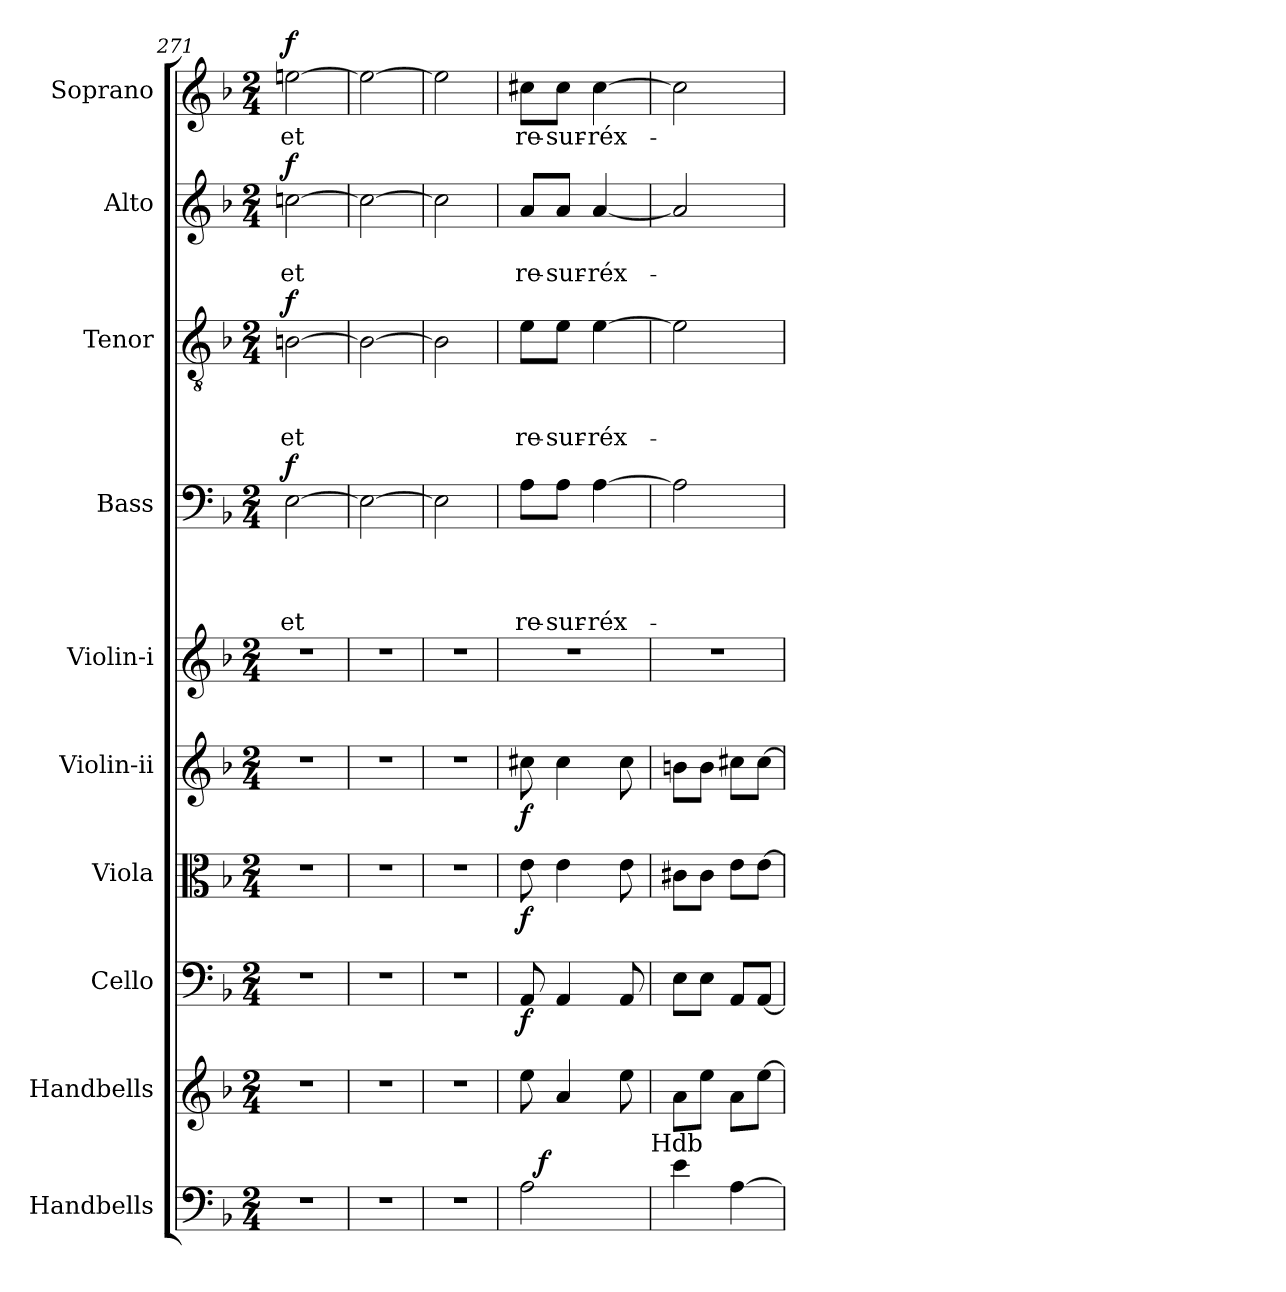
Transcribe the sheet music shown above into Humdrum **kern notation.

**kern	**dynam	**kern	**kern	**dynam	**kern	**dynam	**kern	**dynam	**kern	**kern	**text	**text	**text	**text	**dynam	**kern	**text	**text	**text	**dynam	**kern	**text	**text	**dynam	**kern	**text	**dynam
*part10	*part10	*part9	*part8	*part8	*part7	*part7	*part6	*part6	*part5	*part4	*part4	*part4	*part4	*part4	*part4	*part3	*part3	*part3	*part3	*part3	*part2	*part2	*part2	*part2	*part1	*part1	*part1
*staff10	*staff10	*staff9	*staff8	*staff8	*staff7	*staff7	*staff6	*staff6	*staff5	*staff4	*staff4	*staff4	*staff4	*staff4	*staff4	*staff3	*staff3	*staff3	*staff3	*staff3	*staff2	*staff2	*staff2	*staff2	*staff1	*staff1	*staff1
*I"Handbells	*	*I"Handbells	*I"Cello	*	*I"Viola	*	*I"Violin-ii	*	*I"Violin-i	*I"Bass	*	*	*	*	*	*I"Tenor	*	*	*	*	*I"Alto	*	*	*	*I"Soprano	*	*
*	*	*	*	*	*I'Vla.	*	*I'Vln.-ii	*	*I'Vln.-i	*I'B	*	*	*	*	*	*I'T	*	*	*	*	*I'A	*	*	*	*I'S	*	*
*clefF4	*	*clefG2	*clefF4	*	*clefC3	*	*clefG2	*	*clefG2	*clefF4	*	*	*	*	*	*clefGv2	*	*	*	*	*clefG2	*	*	*	*clefG2	*	*
*k[b-]	*	*k[b-]	*k[b-]	*	*k[b-]	*	*k[b-]	*	*k[b-]	*k[b-]	*	*	*	*	*	*k[b-]	*	*	*	*	*k[b-]	*	*	*	*k[b-]	*	*
*F:	*	*F:	*F:	*	*F:	*	*F:	*	*F:	*F:	*	*	*	*	*	*F:	*	*	*	*	*F:	*	*	*	*F:	*	*
*M2/4	*	*M2/4	*M2/4	*	*M2/4	*	*M2/4	*	*M2/4	*M2/4	*	*	*	*	*	*M2/4	*	*	*	*	*M2/4	*	*	*	*M2/4	*	*
=271	=271	=271	=271	=271	=271	=271	=271	=271	=271	=271	=271	=271	=271	=271	=271	=271	=271	=271	=271	=271	=271	=271	=271	=271	=271	=271	=271
!LO:N:vis=1	!	!LO:N:vis=1	!LO:N:vis=1	!	!LO:N:vis=1	!	!LO:N:vis=1	!	!LO:N:vis=1	!	!	!	!	!LO:LY:b	!LO:DY:a	!	!	!	!LO:LY:b	!LO:DY:a	!	!	!LO:LY:b	!LO:DY:a	!	!LO:LY:b	!LO:DY:a
2r	.	2r	2r	.	2r	.	2r	.	2r	[>2E\	.	.	.	et	f	[>2Bn\	.	.	et	f	[>2ccn\	.	et	f	[>2een\	et	f
=272	=272	=272	=272	=272	=272	=272	=272	=272	=272	=272	=272	=272	=272	=272	=272	=272	=272	=272	=272	=272	=272	=272	=272	=272	=272	=272	=272
!LO:N:vis=1	!	!LO:N:vis=1	!LO:N:vis=1	!	!LO:N:vis=1	!	!LO:N:vis=1	!	!LO:N:vis=1	!	!	!	!	!	!	!	!	!	!	!	!	!	!	!	!	!	!
2r	.	2r	2r	.	2r	.	2r	.	2r	2E\_	.	.	.	.	.	2B\_	.	.	.	.	2cc\_	.	.	.	2ee\_	.	.
=273	=273	=273	=273	=273	=273	=273	=273	=273	=273	=273	=273	=273	=273	=273	=273	=273	=273	=273	=273	=273	=273	=273	=273	=273	=273	=273	=273
!LO:N:vis=1	!	!LO:N:vis=1	!LO:N:vis=1	!	!LO:N:vis=1	!	!LO:N:vis=1	!	!LO:N:vis=1	!	!	!	!	!	!	!	!	!	!	!	!	!	!	!	!	!	!
2r	.	2r	2r	.	2r	.	2r	.	2r	2E\]	.	.	.	.	.	2B\]	.	.	.	.	2cc\]	.	.	.	2ee\]	.	.
=274	=274	=274	=274	=274	=274	=274	=274	=274	=274	=274	=274	=274	=274	=274	=274	=274	=274	=274	=274	=274	=274	=274	=274	=274	=274	=274	=274
!	!	!	!	!LO:DY:b	!	!LO:DY:b	!	!LO:DY:b	!LO:N:vis=1	!	!	!	!	!LO:LY:b	!	!	!	!	!LO:LY:b	!	!	!	!LO:LY:b	!	!	!LO:LY:b	!
*^	*	*	*	*	*	*	*	*	*	*	*	*	*	*	*	*	*	*	*	*	*	*	*	*	*	*	*
2A\	16ryy	.	8ee\	8AA/	f	8e\	f	8cc#X\	f	2r	8A\L	.	.	.	re-	.	8e\L	.	.	re-	.	8a/L	.	re-	.	8cc#X\L	re-	.
!	!	!LO:DY:a	!	!	!	!	!	!	!	!	!	!	!	!	!	!	!	!	!	!	!	!	!	!	!	!	!	!
.	4..ryy	f	.	.	.	.	.	.	.	.	.	.	.	.	.	.	.	.	.	.	.	.	.	.	.	.	.	.
!	!	!	!	!	!	!	!	!	!	!	!	!	!	!	!LO:LY:b	!	!	!	!	!LO:LY:b	!	!	!	!LO:LY:b	!	!	!LO:LY:b	!
.	.	.	4a/	4AA/	.	4e\	.	4cc#\	.	.	8A\J	.	.	.	-sur-	.	8e\J	.	.	-sur-	.	8a/J	.	-sur-	.	8cc#\J	-sur-	.
!	!	!	!	!	!	!	!	!	!	!	!	!	!	!	!LO:LY:b:rj	!	!	!	!	!LO:LY:b:rj	!	!	!	!LO:LY:b:rj	!	!	!LO:LY:b:rj	!
.	.	.	.	.	.	.	.	.	.	.	[>4A\	.	.	.	-réx-	.	[>4e\	.	.	-réx-	.	[<4a/	.	-réx-	.	[>4cc#\	-réx-	.
.	.	.	8ee\	8AA/	.	8e\	.	8cc#\	.	.	.	.	.	.	.	.	.	.	.	.	.	.	.	.	.	.	.	.
!	!	!	!LO:TX:b:t=Hdb	!	!	!	!	!	!	!	!	!	!	!	!	!	!	!	!	!	!	!	!	!	!	!	!	!
!!LO:PB:g=z
=275	=275	=275	=275	=275	=275	=275	=275	=275	=275	=275	=275	=275	=275	=275	=275	=275	=275	=275	=275	=275	=275	=275	=275	=275	=275	=275	=275	=275
!	!	!	!	!	!	!	!	!	!	!LO:N:vis=1	!	!	!	!	!	!	!	!	!	!	!	!	!	!	!	!	!	!
*v	*v	*	*	*	*	*	*	*	*	*	*	*	*	*	*	*	*	*	*	*	*	*	*	*	*	*	*	*
4e\	.	8a\L	8E\L	.	8c#X\L	.	8bn\L	.	2r	2A\]	.	.	.	.	.	2e\]	.	.	.	.	2a/]	.	.	.	2cc#\]	.	.
.	.	8ee\J	8E\J	.	8c#\J	.	8b\J	.	.	.	.	.	.	.	.	.	.	.	.	.	.	.	.	.	.	.	.
[>4A\	.	8a\L	8AA/L	.	8e\L	.	8cc#X\L	.	.	.	.	.	.	.	.	.	.	.	.	.	.	.	.	.	.	.	.
.	.	[>8ee\J	[<8AA/J	.	[>8e\J	.	[>8cc#\J	.	.	.	.	.	.	.	.	.	.	.	.	.	.	.	.	.	.	.	.
=	=	=	=	=	=	=	=	=	=	=	=	=	=	=	=	=	=	=	=	=	=	=	=	=	=	=	=
*-	*-	*-	*-	*-	*-	*-	*-	*-	*-	*-	*-	*-	*-	*-	*-	*-	*-	*-	*-	*-	*-	*-	*-	*-	*-	*-	*-
